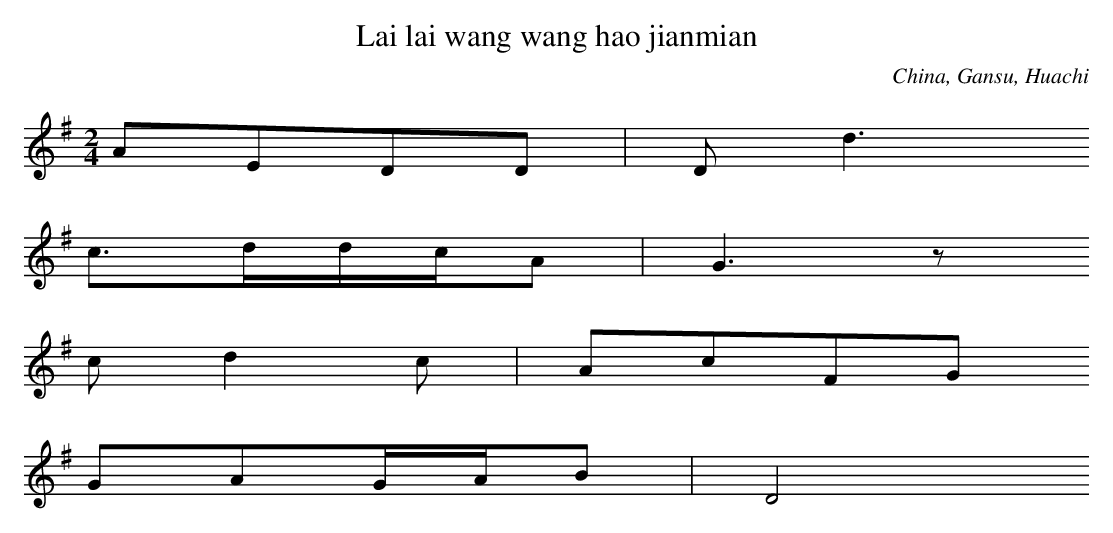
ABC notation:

X:1
T: Lai lai wang wang hao jianmian
O: China, Gansu, Huachi
M: 2/4
L: 1/16
K: G
A2E2D2D2 | D2d6
c3ddcA2 | G6z2
c2d4c2 | A2c2F2G2
G2A2GAB2 | D8
